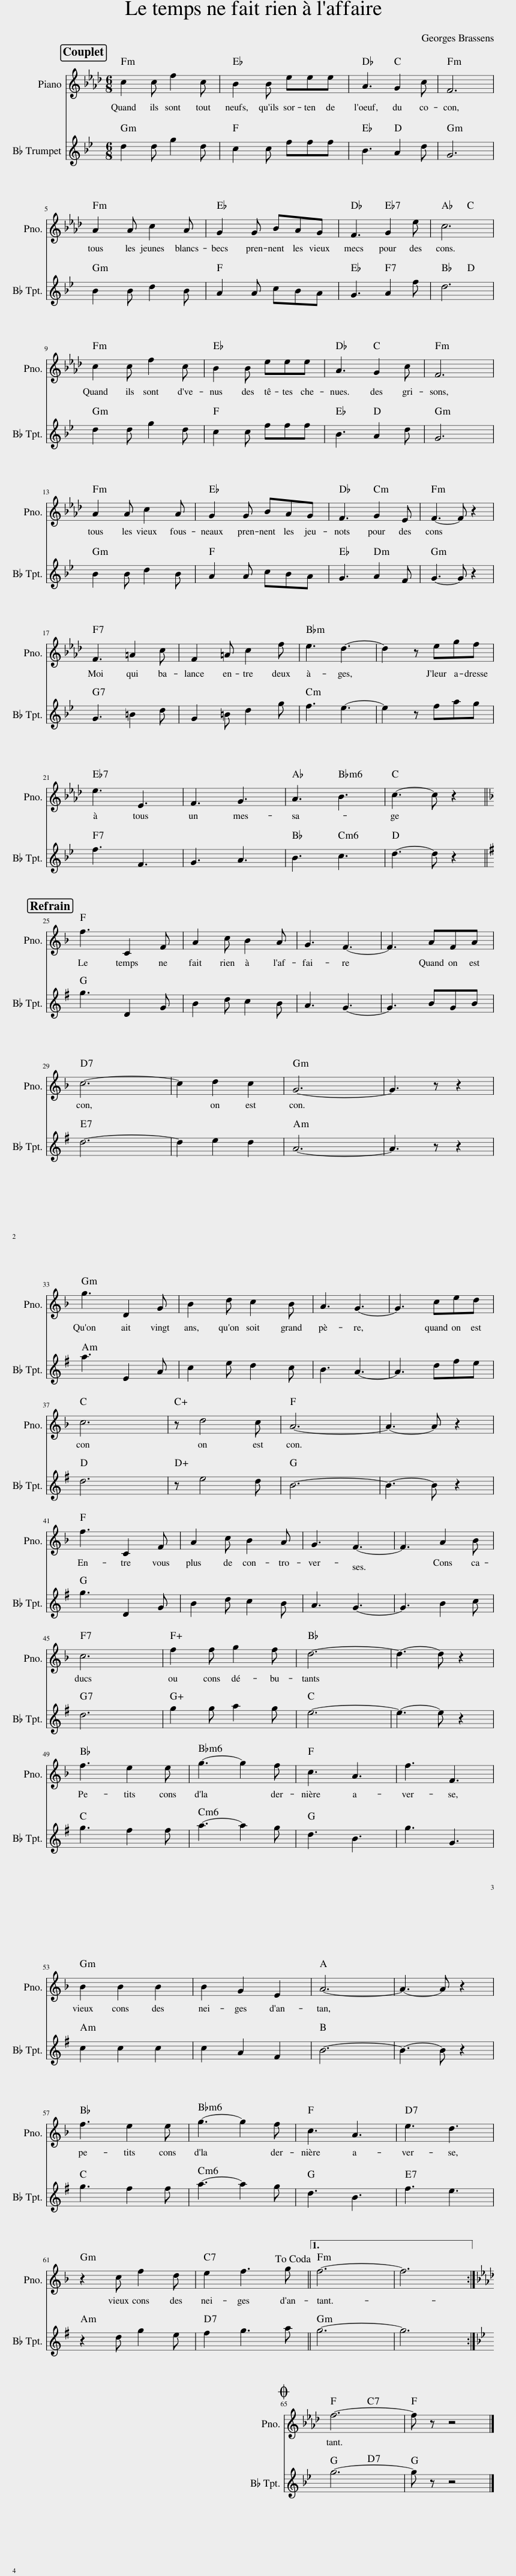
X:1
%%score 1 2
L:1/8
M:6/8
I:linebreak $
K:Ab
V:1 treble
V:2 treble transpose=-2
V:1
 c2 c f2 c | B2 B eee | A3 G2 c | F6 |$ A2 A c2 A | %5
 G2 G BAG | F3 G2 e | c6 |$ c2 c f2 c | B2 B eee | %10
 A3 G2 c | F6 |$ A2 A c2 A | G2 G BAG | F3 G2 E | %15
 F3- F z2 |$ F3 =A2 c | F2 =A c2 f | e3 d3- | d2 z egf |$ %20
 e3 E3 | F3 G3 | A3 B3 | c3- c z2 ||$[K:F] f3 C2 F | %25
 A2 c B2 A | G3 F3- | F3 AFA |$ c6- | c2 d2 c2 | %30
 G6- | G3 z z2 |$ g3 D2 G | B2 d c2 B | A3 G3- | %35
 G3 ced |$ c6 | z d4 c | A6- | A3- A z2 |$ %40
 f3 C2 F | A2 c B2 A | G3 F3- | F3 A2 B |$ c6 | %45
 f2 f g2 f | d6- | d3- d z2 |$ f3 e2 e | g3- g2 f | %50
 c3 A3 | f3 F3 |$ B2 B2 B2 | B2 G2 E2 | A6- | %55
 A3- A z2 |$ f3 e2 e | g3- g2 f | c3 A3 | e3 d3 |$ %60
 z2 c f2 d | e2 f3 g!dacoda! ||1 f6- | f6 :|$[K:Ab]O f6- | %65
 f z z4 |] %66
V:2
[K:Bb] d2 d g2 d | c2 c fff | B3 A2 d | G6 |$ B2 B d2 B | %5
 A2 A cBA | G3 A2 f | d6 |$ d2 d g2 d | c2 c fff | %10
 B3 A2 d | G6 |$ B2 B d2 B | A2 A cBA | G3 A2 F | %15
 G3- G z2 |$ G3 =B2 d | G2 =B d2 g | f3 e3- | e2 z fag |$ %20
 f3 F3 | G3 A3 | B3 c3 | d3- d z2 ||$[K:G] g3 D2 G | %25
 B2 d c2 B | A3 G3- | G3 BGB |$ d6- | d2 e2 d2 | %30
 A6- | A3 z z2 |$ a3 E2 A | c2 e d2 c | B3 A3- | %35
 A3 dfe |$ d6 | z e4 d | B6- | B3- B z2 |$ %40
 g3 D2 G | B2 d c2 B | A3 G3- | G3 B2 c |$ d6 | %45
 g2 g a2 g | e6- | e3- e z2 |$ g3 f2 f | a3- a2 g | %50
 d3 B3 | g3 G3 |$ c2 c2 c2 | c2 A2 F2 | B6- | %55
 B3- B z2 |$ g3 f2 f | a3- a2 g | d3 B3 | f3 e3 |$ %60
 z2 d g2 e | f2 g3 a ||1 g6- | g6 :|$[K:Bb] g6- | %65
 g z z4 |] %66
